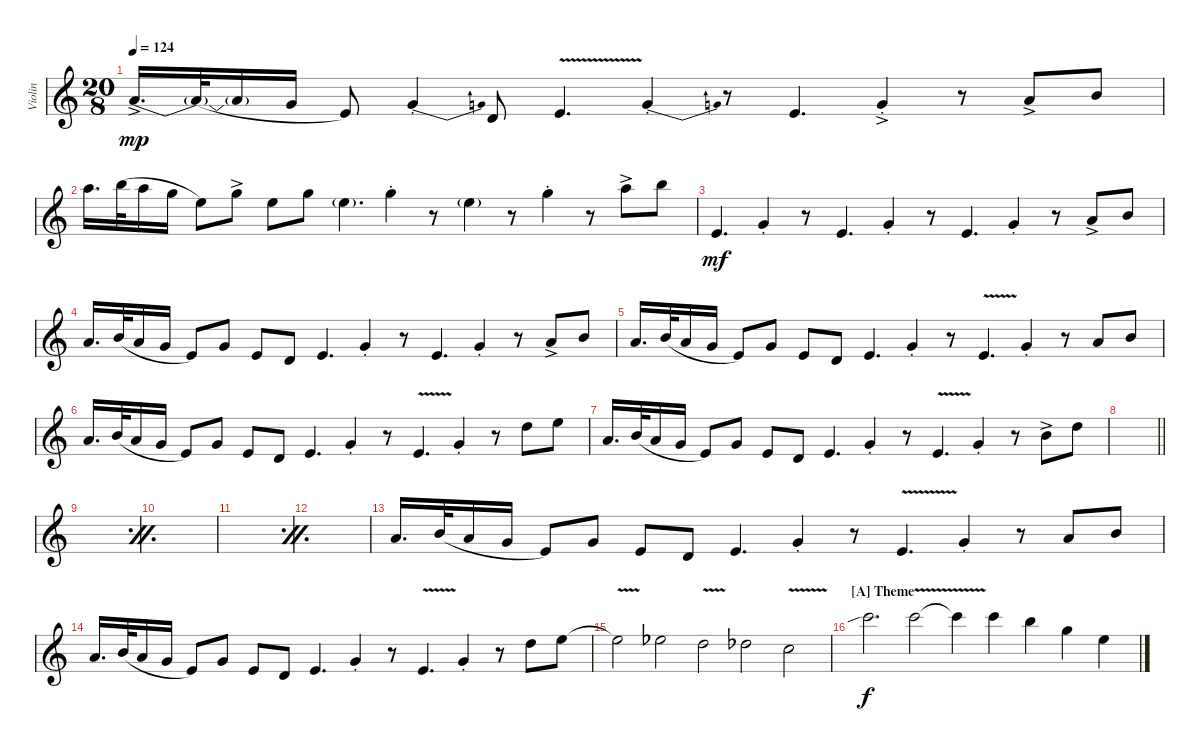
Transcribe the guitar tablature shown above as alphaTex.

\bracketExtendMode groupsimilarinstruments
\otherSystemsTrackNameOrientation horizontal
\track ("Violin" "Violin") {instrument violin}
\staff {score}
\tuning (E5 A4 D4 E3)
\ts (20 8)
\tempo 124
\clef g2
\ks c
0.2{be (bendrelease 0 0 32.4 4 36.6 4 58.199999999999996 0) ac}.16{d dy mp beam Up} 0.2{t}.32{legatoorigin beam Up} 0.2{t}.16{legatoorigin beam Up} 5.3.16{legatoorigin beam Up} 2.3.8{beam Up} 5.3{be (bend 0 0 10.799999999999999 1) st}.4{beam Up} 0.3.8{beam Up} 2.3{v}.4{d beam Up} 5.3{be (bend 0 0 9.6 1) st}.4{beam Up} r.8{beam Up} 2.3.4{d beam Up} 5.3{ac st}.4{beam Up} r.8{beam Up} 7.3{ac}.8{beam Up} 9.3.8{beam Up} |
5.1.16{d beam Down} 14.2.32{legatoorigin beam Down} 12.2.16{legatoorigin beam Down} 17.3.16{legatoorigin beam Down} 14.3.8{beam Down} 17.3{ac}.8{beam Down} 14.3.8{beam Down} 17.3.8{beam Down} 14.3{g}.4{d beam Down} 17.3{st}.4{beam Down} r.8{beam Down} 14.3{g}.4{beam Down} r.8{beam Down} 17.3{st}.4{beam Down} r.8{beam Down} 12.2{ac}.8{beam Down} 14.2.8{beam Down} |
2.3.4{d dy mf beam Up} 5.3{st}.4{beam Up} r.8{beam Up} 2.3.4{d beam Up} 5.3{st}.4{beam Up} r.8{beam Up} 2.3.4{d beam Up} 5.3{st}.4{beam Up} r.8{beam Up} 7.3{ac}.8{beam Up} 9.3.8{beam Up} |
0.2.16{d beam Up} 2.2.32{legatoorigin beam Up} 0.2.16{legatoorigin beam Up} 5.3.16{legatoorigin beam Up} 2.3.8{beam Up} 5.3.8{beam Up} 2.3.8{beam Up} 0.3.8{beam Up} 2.3.4{d beam Up} 5.3{st}.4{beam Up} r.8{beam Up} 2.3.4{d beam Up} 5.3{st}.4{beam Up} r.8{beam Up} 7.3{ac}.8{beam Up} 9.3.8{beam Up} |
0.2.16{d beam Up} 2.2.32{legatoorigin beam Up} 0.2.16{legatoorigin beam Up} 5.3.16{legatoorigin beam Up} 2.3.8{beam Up} 5.3.8{beam Up} 2.3.8{beam Up} 0.3.8{beam Up} 2.3.4{d beam Up} 5.3{st}.4{beam Up} r.8{beam Up} 2.3{v}.4{d beam Up} 5.3{st}.4{beam Up} r.8{beam Up} 0.2.8{beam Up} 9.3.8{beam Up} |
0.2.16{d beam Up} 2.2.32{legatoorigin beam Up} 0.2.16{legatoorigin beam Up} 5.3.16{legatoorigin beam Up} 2.3.8{beam Up} 5.3.8{beam Up} 2.3.8{beam Up} 0.3.8{beam Up} 2.3.4{d beam Up} 5.3{st}.4{beam Up} r.8{beam Up} 2.3{v}.4{d beam Up} 5.3{st}.4{beam Up} r.8{beam Up} 5.2.8{beam Down} 7.2.8{beam Down} |
0.2.16{d beam Up} 2.2.32{legatoorigin beam Up} 0.2.16{legatoorigin beam Up} 5.3.16{legatoorigin beam Up} 2.3.8{beam Up} 5.3.8{beam Up} 2.3.8{beam Up} 0.3.8{beam Up} 2.3.4{d beam Up} 5.3{st}.4{beam Up} r.8{beam Up} 2.3{v}.4{d beam Up} 5.3{st}.4{beam Up} r.8{beam Up} 2.2{ac}.8{beam Down} 5.2.8{beam Down} |
\barLineRight lightlight
|
\simile firstofdouble
|
\simile secondofdouble
|
\simile firstofdouble
|
\simile secondofdouble
|
\simile none
0.2.16{d beam Up} 2.2.32{legatoorigin beam Up} 0.2.16{legatoorigin beam Up} 5.3.16{legatoorigin beam Up} 2.3.8{beam Up} 5.3.8{beam Up} 2.3.8{beam Up} 0.3.8{beam Up} 2.3.4{d beam Up} 5.3{st}.4{beam Up} r.8{beam Up} 2.3{v}.4{d beam Up} 5.3{st}.4{beam Up} r.8{beam Up} 0.2.8{beam Up} 9.3.8{beam Up} |
0.2.16{d beam Up} 2.2.32{legatoorigin beam Up} 0.2.16{legatoorigin beam Up} 5.3.16{legatoorigin beam Up} 2.3.8{beam Up} 5.3.8{beam Up} 2.3.8{beam Up} 0.3.8{beam Up} 2.3.4{d beam Up} 5.3{st}.4{beam Up} r.8{beam Up} 2.3{v}.4{d beam Up} 5.3{st}.4{beam Up} r.8{beam Up} 5.2.8{beam Down} 7.2.8{beam Down} |
7.2{v t}.2{beam Down} 6.2{acc b}.2{beam Down} 5.2{v}.2{beam Down} 4.2{acc b}.2{beam Down} 3.2{v}.2{beam Down} |
\section ("A" "Theme")
8.1{sib}.2{d dy f beam Down} 8.1{v}.2{beam Down} 8.1{t}.4{beam Down} 8.1.4{beam Down} 7.1.4{beam Down} 10.2.4{beam Down} 7.2.4{beam Down}
